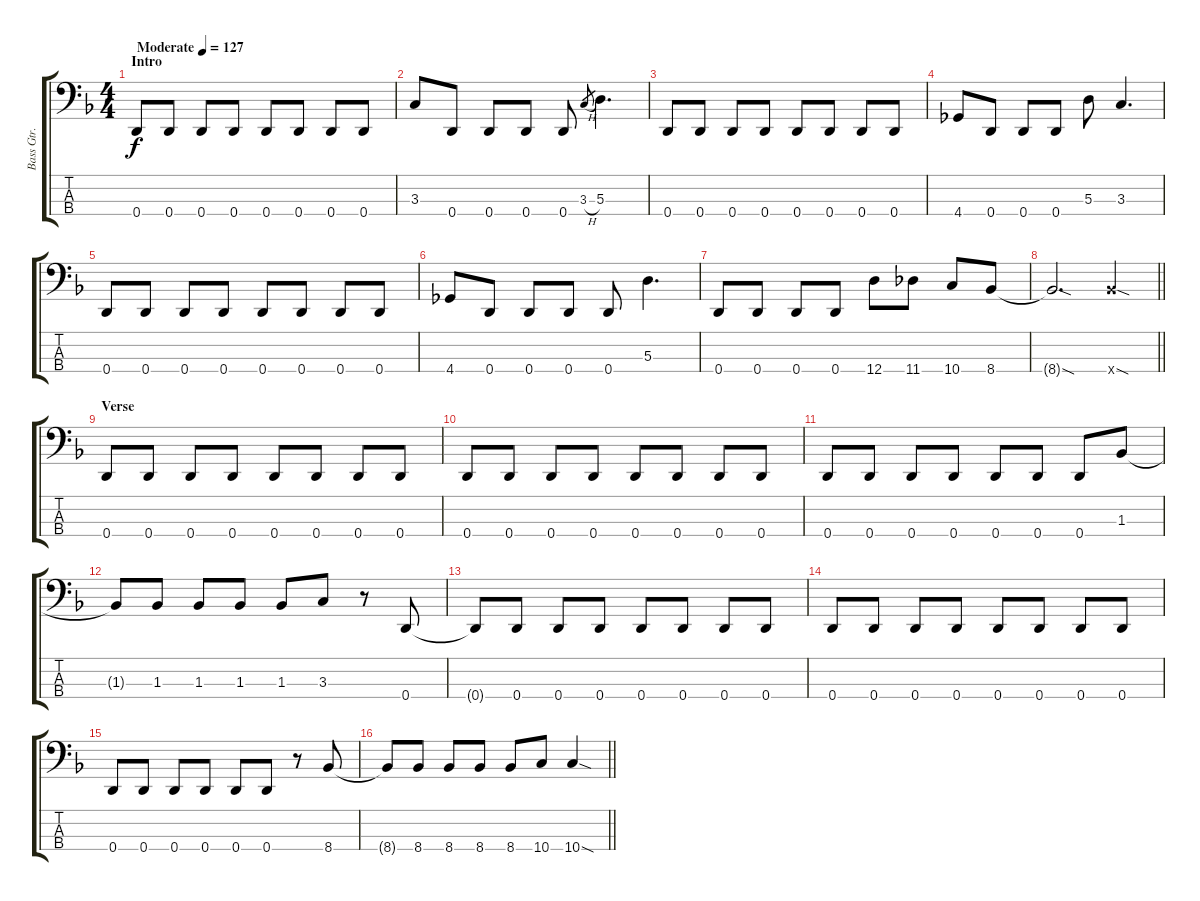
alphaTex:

\track ("Bass Gtr." "Bass Gtr.") {instrument electricbasspick}
\staff {score tabs}
\tuning (G2 D2 A1 D1) {hide}
\ts (4 4)
\section ("" "Intro")
\tempo (127 "Moderate")
\clef f4
\ks dminor
0.4.8{dy f instrument electricbasspick} 0.4.8 0.4.8 0.4.8 0.4.8 0.4.8 0.4.8 0.4.8 |
3.3.8 0.4.8 0.4.8 0.4.8 0.4.8 3.3{h}.8{gr} 5.3.4{d} |
0.4.8 0.4.8 0.4.8 0.4.8 0.4.8 0.4.8 0.4.8 0.4.8 |
4.4.8 0.4.8 0.4.8 0.4.8 5.3.8 3.3.4{d} |
0.4.8 0.4.8 0.4.8 0.4.8 0.4.8 0.4.8 0.4.8 0.4.8 |
4.4.8 0.4.8 0.4.8 0.4.8 0.4.8 5.3.4{d} |
0.4.8 0.4.8 0.4.8 0.4.8 12.4.8 11.4.8 10.4.8 8.4.8 |
\barLineRight lightlight
8.4{sod t}.2{d} 8.4{sod x}.4 |
\section ("" "Verse")
0.4.8 0.4.8 0.4.8 0.4.8 0.4.8 0.4.8 0.4.8 0.4.8 |
0.4.8 0.4.8 0.4.8 0.4.8 0.4.8 0.4.8 0.4.8 0.4.8 |
0.4.8 0.4.8 0.4.8 0.4.8 0.4.8 0.4.8 0.4.8 1.3.8 |
1.3{t}.8 1.3.8 1.3.8 1.3.8 1.3.8 3.3.8 r.8 0.4.8 |
0.4{t}.8 0.4.8 0.4.8 0.4.8 0.4.8 0.4.8 0.4.8 0.4.8 |
0.4.8 0.4.8 0.4.8 0.4.8 0.4.8 0.4.8 0.4.8 0.4.8 |
0.4.8 0.4.8 0.4.8 0.4.8 0.4.8 0.4.8 r.8 8.4.8 |
\barLineRight lightlight
8.4{t}.8 8.4.8 8.4.8 8.4.8 8.4.8 10.4.8 10.4{sod}.4
